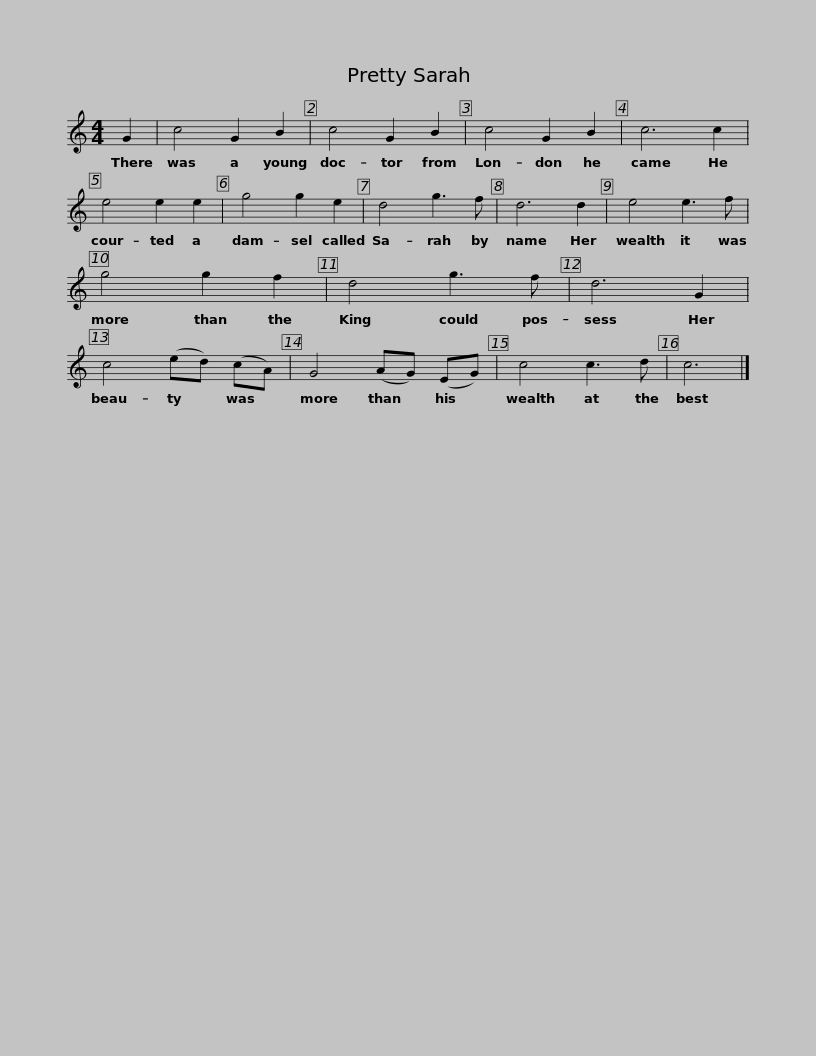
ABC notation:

X:1
L:1/8
M:4/4
I:linebreak $
K:C
V:1 treble
V:1
 G2 | c4 G2 B2 | c4 G2 B2 | c4 G2 B2 | c6 c2 | %5
 e4 e2 e2 | g4 g2 e2 | d4 g3 f |$ d6 d2 | e4 e3 f | %10
 g4 g2 f2 | d4 g3 f | d6 G2 | c4 (ed) (cA) | G4 (AG) (EG) |$ %15
 c4 c3 d | c6 |] %17
